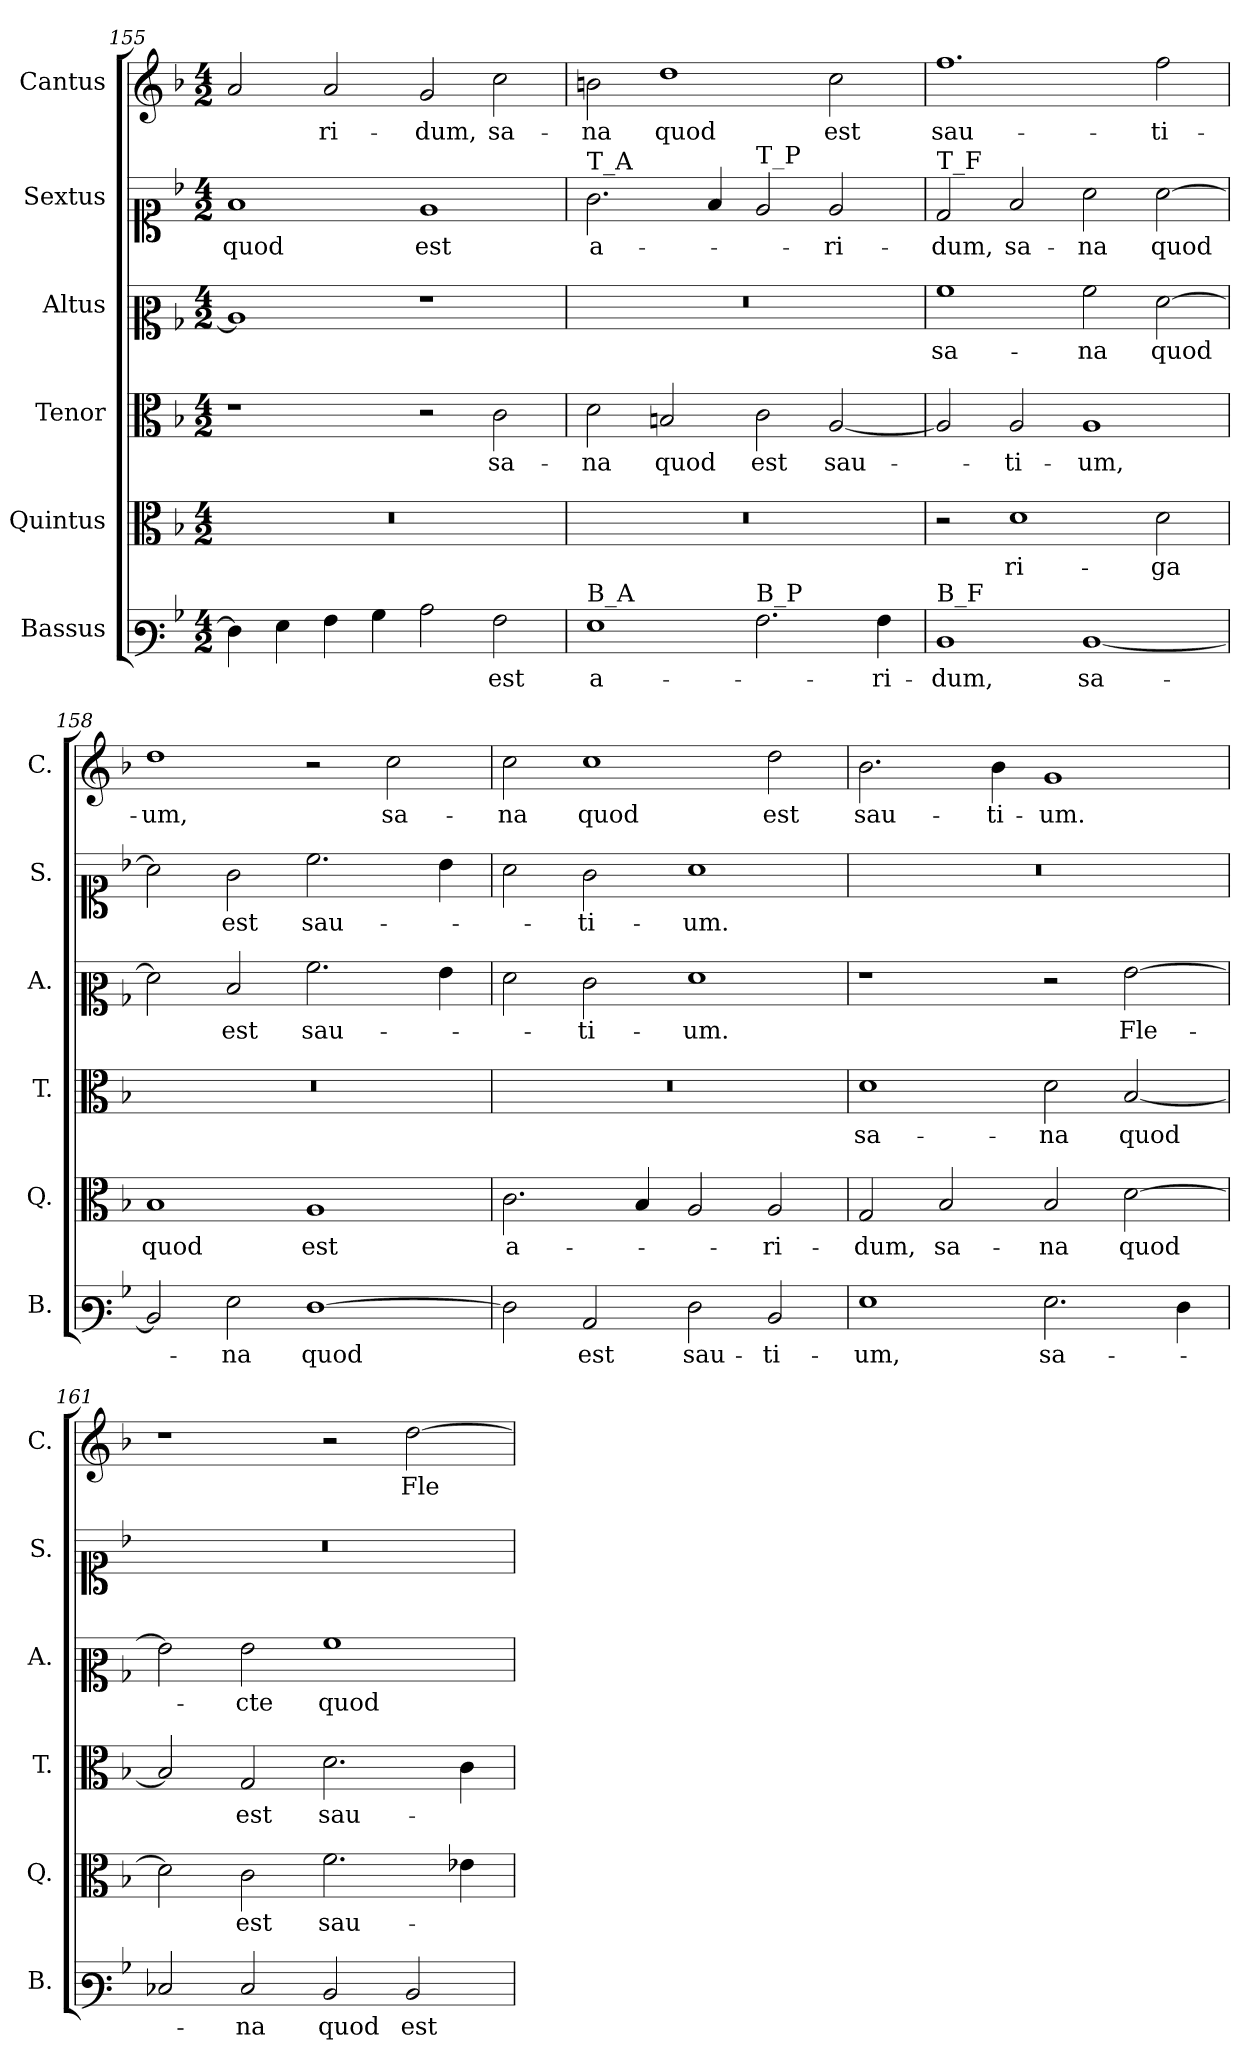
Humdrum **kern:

**kern	**text	**kern	**text	**kern	**text	**kern	**text	**kern	**text	**kern	**text
*part6	*part6	*part5	*part5	*part4	*part4	*part3	*part3	*part2	*part2	*part1	*part1
*staff6	*staff6	*staff5	*staff5	*staff4	*staff4	*staff3	*staff3	*staff2	*staff2	*staff1	*staff1
*I"Bassus	*	*I"Quintus	*	*I"Tenor	*	*I"Altus	*	*I"Sextus	*	*I"Cantus	*
*I'B.	*	*I'Q.	*	*I'T.	*	*I'A.	*	*I'S.	*	*I'C.	*
*clefF3	*	*clefC3	*	*clefC3	*	*clefC2	*	*clefC1	*	*clefG2	*
*k[b-]	*	*k[b-]	*	*k[b-]	*	*k[b-]	*	*k[b-]	*	*k[b-]	*
*M4/2	*	*M4/2	*	*M4/2	*	*M4/2	*	*M4/2	*	*M4/2	*
=155	=155	=155	=155	=155	=155	=155	=155	=155	=155	=155	=155
!	!	!LO:N:vis=1	!	!	!	!	!	!	!	!	!
4F\]	.	0r	.	1r	.	1c]	.	1f	quod	2a/	.
4G\	.	.	.	.	.	.	.	.	.	.	.
4A\	.	.	.	.	.	.	.	.	.	2a/	-ri-
4B-\	.	.	.	.	.	.	.	.	.	.	.
2c\	.	.	.	2r	.	1r	.	1e	est	2g/	-dum,
2A\	est	.	.	2c\	sa-	.	.	.	.	2cc\	sa-
=156	=156	=156	=156	=156	=156	=156	=156	=156	=156	=156	=156
!	!	!	!	!	!	!	!	!LO:TX:a:t=T_A	!	!	!
!LO:TX:a:t=B_A	!	!	!	!	!	!	!	!	!	!	!
!	!	!LO:N:vis=1	!	!	!	!LO:N:vis=1	!	!	!	!	!
1G	a-	0r	.	2d\	-na	0r	.	2.g\	a-	2bn\	-na
.	.	.	.	2Bn/	quod	.	.	.	.	1dd	quod
.	.	.	.	.	.	.	.	4f/	.	.	.
!	!	!	!	!	!	!	!	!LO:TX:a:t=T_P	!	!	!
!LO:TX:a:t=B_P	!	!	!	!	!	!	!	!	!	!	!
2.A\	.	.	.	2c\	est	.	.	2e/	.	.	.
.	.	.	.	[2A/	sau-	.	.	2e/	-ri-	2cc\	est
4A\	-ri-	.	.	.	.	.	.	.	.	.	.
=157	=157	=157	=157	=157	=157	=157	=157	=157	=157	=157	=157
!	!	!	!	!	!	!	!	!LO:TX:a:t=T_F	!	!	!
!LO:TX:a:t=B_F	!	!	!	!	!	!	!	!	!	!	!
1D	-dum,	2r	.	2A/]	.	1a	sa-	2d/	-dum,	1.ff	sau-
.	.	1d	ri-	2A/	-ti-	.	.	2f/	sa-	.	.
[1D	sa-	.	.	1A	-um,	2a\	-na	2a\	-na	.	.
.	.	2d\	-ga	.	.	[2f\	quod	[2a\	quod	2ff\	-ti-
!!LO:PB:g=z
=158	=158	=158	=158	=158	=158	=158	=158	=158	=158	=158	=158
!	!	!	!	!LO:N:vis=1	!	!	!	!	!	!	!
2D/]	.	1B-	quod	0r	.	2f\]	.	2a\]	.	1dd	-um,
2G\	-na	.	.	.	.	2d/	est	2g\	est	.	.
[1F	quod	1A	est	.	.	2.a\	sau-	2.cc\	sau-	2r	.
.	.	.	.	.	.	.	.	.	.	2cc\	sa-
.	.	.	.	.	.	4g\	.	4b-\	.	.	.
=159	=159	=159	=159	=159	=159	=159	=159	=159	=159	=159	=159
!	!	!	!	!LO:N:vis=1	!	!	!	!	!	!	!
2F\]	.	2.c\	a-	0r	.	2f\	.	2a\	.	2cc\	-na
2C/	est	.	.	.	.	2e\	-ti-	2g\	-ti-	1cc	quod
.	.	4B-/	.	.	.	.	.	.	.	.	.
2F\	sau-	2A/	.	.	.	1f	-um.	1a	-um.	.	.
2D/	-ti-	2A/	-ri-	.	.	.	.	.	.	2dd\	est
=160	=160	=160	=160	=160	=160	=160	=160	=160	=160	=160	=160
!	!	!	!	!	!	!	!	!LO:N:vis=1	!	!	!
1G	-um,	2G/	-dum,	1d	sa-	1r	.	0r	.	2.b-\	sau-
.	.	2B-/	sa-	.	.	.	.	.	.	.	.
.	.	.	.	.	.	.	.	.	.	4b-\	-ti-
2.G\	sa-	2B-/	-na	2d\	-na	2r	.	.	.	1g	-um.
.	.	[2d\	quod	[2B-/	quod	[2g\	Fle-	.	.	.	.
4F\	.	.	.	.	.	.	.	.	.	.	.
=161	=161	=161	=161	=161	=161	=161	=161	=161	=161	=161	=161
!	!	!	!	!	!	!	!	!LO:N:vis=1	!	!	!
2E-X/	.	2d\]	.	2B-/]	.	2g\]	.	0r	.	1r	.
2E-/	na	2c\	est	2G/	est	2g\	-cte	.	.	.	.
2D/	quod	2.f\	sau-	2.d\	sau-	1a	quod	.	.	2r	.
2D/	est	.	.	.	.	.	.	.	.	[2dd\	Fle-
.	.	4e-X\	.	4c\	.	.	.	.	.	.	.
=	=	=	=	=	=	=	=	=	=	=	=
*-	*-	*-	*-	*-	*-	*-	*-	*-	*-	*-	*-
